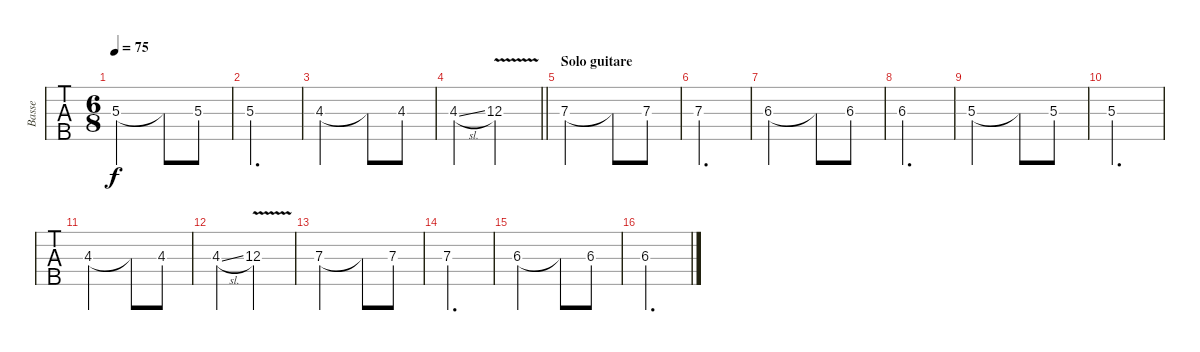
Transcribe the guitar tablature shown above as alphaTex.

\track ("Basse" "Basse") {instrument electricbassfinger}
\staff {tabs}
\tuning (G2 D2 A1 E1 B0) {hide}
\ts (6 8)
\tempo 75
\clef f4
\ks c
5.3.2{dy f} 5.3{t}.8 5.3.8 |
5.3.2{d} |
4.3.2 4.3{t}.8 4.3.8 |
\barLineRight lightlight
4.3{sl}.4 12.3{v}.2 |
\section ("" "Solo guitare")
7.3.2 7.3{t}.8 7.3.8 |
7.3.2{d} |
6.3.2 6.3{t}.8 6.3.8 |
6.3.2{d} |
5.3.2 5.3{t}.8 5.3.8 |
5.3.2{d} |
4.3.2 4.3{t}.8 4.3.8 |
4.3{sl}.4 12.3{v}.2 |
7.3.2 7.3{t}.8 7.3.8 |
7.3.2{d} |
6.3.2 6.3{t}.8 6.3.8 |
6.3.2{d}
